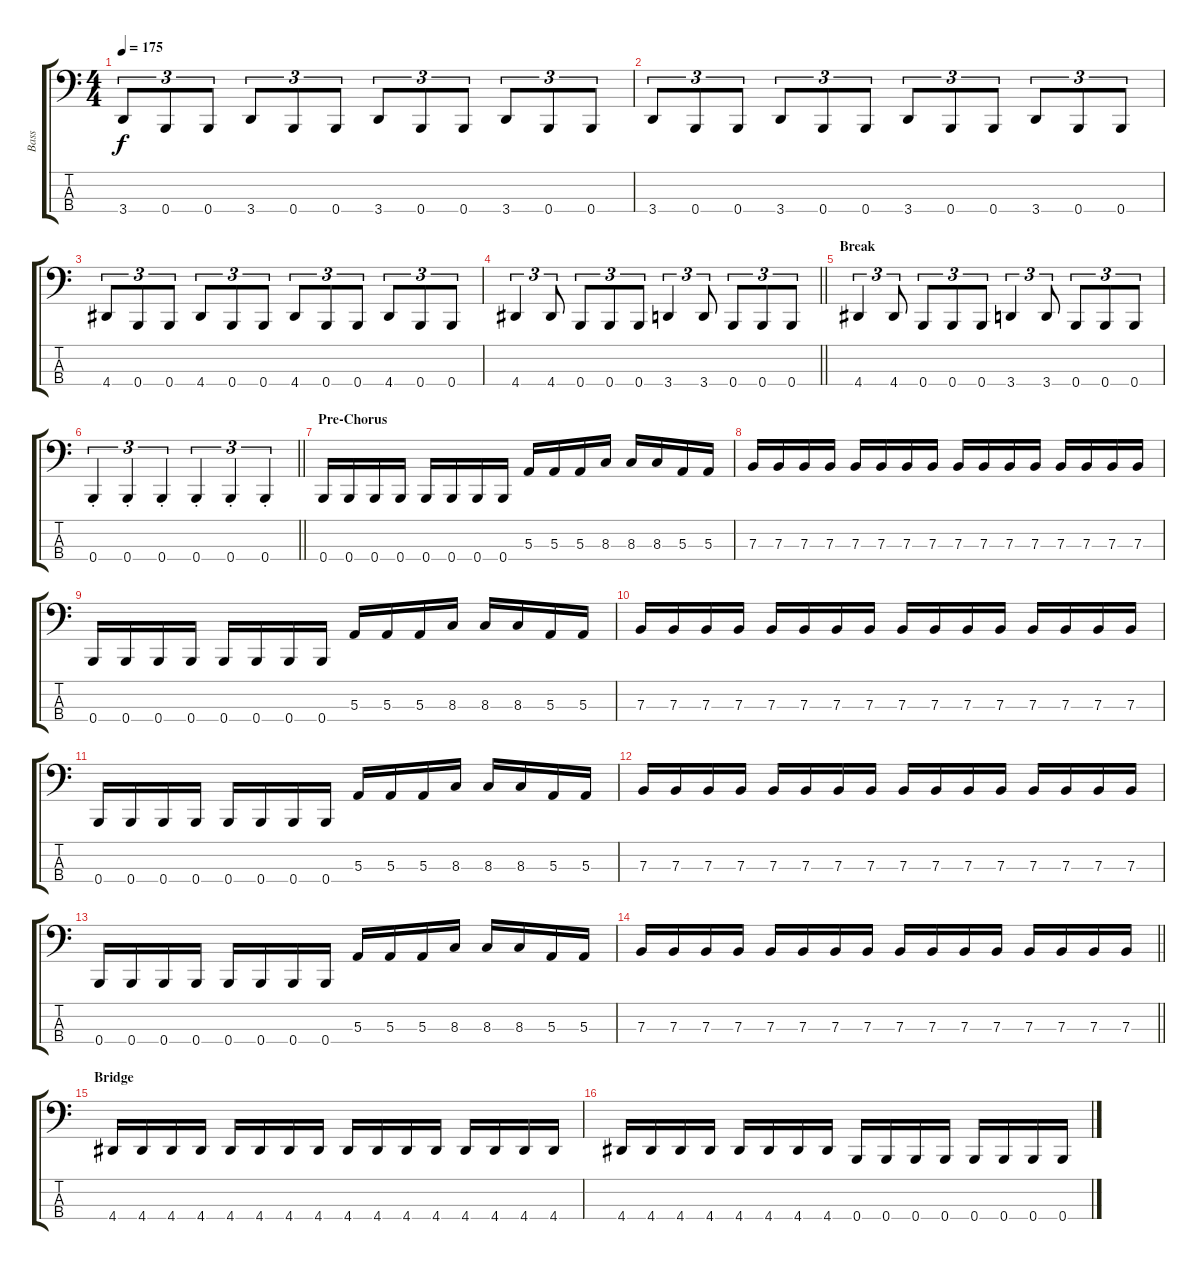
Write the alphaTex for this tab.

\track ("Bass" "Bass") {instrument electricbasspick}
\staff {score tabs}
\tuning (D2 A1 E1 B0) {hide}
\ts (4 4)
\tempo 175
\clef f4
\ks c
3.4.8{tu (3 2) dy f} 0.4.8{tu (3 2)} 0.4.8{tu (3 2)} 3.4.8{tu (3 2)} 0.4.8{tu (3 2)} 0.4.8{tu (3 2)} 3.4.8{tu (3 2)} 0.4.8{tu (3 2)} 0.4.8{tu (3 2)} 3.4.8{tu (3 2)} 0.4.8{tu (3 2)} 0.4.8{tu (3 2)} |
3.4.8{tu (3 2)} 0.4.8{tu (3 2)} 0.4.8{tu (3 2)} 3.4.8{tu (3 2)} 0.4.8{tu (3 2)} 0.4.8{tu (3 2)} 3.4.8{tu (3 2)} 0.4.8{tu (3 2)} 0.4.8{tu (3 2)} 3.4.8{tu (3 2)} 0.4.8{tu (3 2)} 0.4.8{tu (3 2)} |
4.4.8{tu (3 2)} 0.4.8{tu (3 2)} 0.4.8{tu (3 2)} 4.4.8{tu (3 2)} 0.4.8{tu (3 2)} 0.4.8{tu (3 2)} 4.4.8{tu (3 2)} 0.4.8{tu (3 2)} 0.4.8{tu (3 2)} 4.4.8{tu (3 2)} 0.4.8{tu (3 2)} 0.4.8{tu (3 2)} |
\barLineRight lightlight
4.4.4{tu (3 2)} 4.4.8{tu (3 2)} 0.4.8{tu (3 2)} 0.4.8{tu (3 2)} 0.4.8{tu (3 2)} 3.4.4{tu (3 2)} 3.4.8{tu (3 2)} 0.4.8{tu (3 2)} 0.4.8{tu (3 2)} 0.4.8{tu (3 2)} |
\section ("" "Break")
4.4.4{tu (3 2)} 4.4.8{tu (3 2)} 0.4.8{tu (3 2)} 0.4.8{tu (3 2)} 0.4.8{tu (3 2)} 3.4.4{tu (3 2)} 3.4.8{tu (3 2)} 0.4.8{tu (3 2)} 0.4.8{tu (3 2)} 0.4.8{tu (3 2)} |
\barLineRight lightlight
0.4{st}.4{tu (3 2)} 0.4{st}.4{tu (3 2)} 0.4{st}.4{tu (3 2)} 0.4{st}.4{tu (3 2)} 0.4{st}.4{tu (3 2)} 0.4{st}.4{tu (3 2)} |
\section ("" "Pre-Chorus")
0.4.16 0.4.16 0.4.16 0.4.16 0.4.16 0.4.16 0.4.16 0.4.16 5.3.16 5.3.16 5.3.16 8.3.16 8.3.16 8.3.16 5.3.16 5.3.16 |
7.3.16 7.3.16 7.3.16 7.3.16 7.3.16 7.3.16 7.3.16 7.3.16 7.3.16 7.3.16 7.3.16 7.3.16 7.3.16 7.3.16 7.3.16 7.3.16 |
0.4.16 0.4.16 0.4.16 0.4.16 0.4.16 0.4.16 0.4.16 0.4.16 5.3.16 5.3.16 5.3.16 8.3.16 8.3.16 8.3.16 5.3.16 5.3.16 |
7.3.16 7.3.16 7.3.16 7.3.16 7.3.16 7.3.16 7.3.16 7.3.16 7.3.16 7.3.16 7.3.16 7.3.16 7.3.16 7.3.16 7.3.16 7.3.16 |
0.4.16 0.4.16 0.4.16 0.4.16 0.4.16 0.4.16 0.4.16 0.4.16 5.3.16 5.3.16 5.3.16 8.3.16 8.3.16 8.3.16 5.3.16 5.3.16 |
7.3.16 7.3.16 7.3.16 7.3.16 7.3.16 7.3.16 7.3.16 7.3.16 7.3.16 7.3.16 7.3.16 7.3.16 7.3.16 7.3.16 7.3.16 7.3.16 |
0.4.16 0.4.16 0.4.16 0.4.16 0.4.16 0.4.16 0.4.16 0.4.16 5.3.16 5.3.16 5.3.16 8.3.16 8.3.16 8.3.16 5.3.16 5.3.16 |
\barLineRight lightlight
7.3.16 7.3.16 7.3.16 7.3.16 7.3.16 7.3.16 7.3.16 7.3.16 7.3.16 7.3.16 7.3.16 7.3.16 7.3.16 7.3.16 7.3.16 7.3.16 |
\section ("" "Bridge")
4.4.16 4.4.16 4.4.16 4.4.16 4.4.16 4.4.16 4.4.16 4.4.16 4.4.16 4.4.16 4.4.16 4.4.16 4.4.16 4.4.16 4.4.16 4.4.16 |
4.4.16 4.4.16 4.4.16 4.4.16 4.4.16 4.4.16 4.4.16 4.4.16 0.4.16 0.4.16 0.4.16 0.4.16 0.4.16 0.4.16 0.4.16 0.4.16
